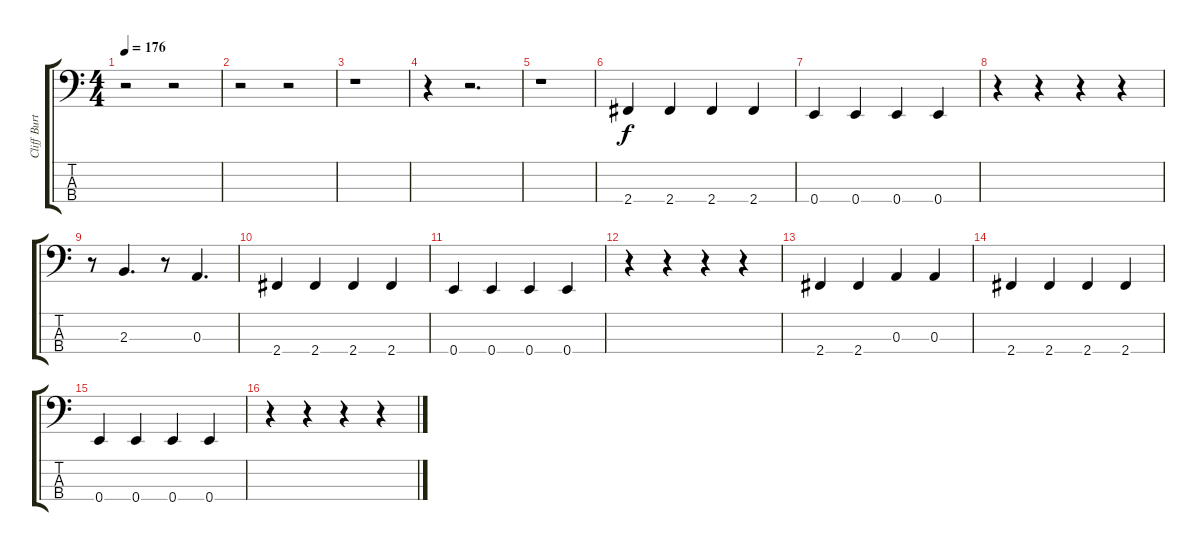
\track ("Cliff Burton" "Cliff Burt") {instrument electricbasspick}
\staff {score tabs}
\tuning (G2 D2 A1 E1) {hide}
\ts (4 4)
\tempo 176
\clef f4
\ks c
r.2{dy f instrument electricbasspick} r.2 |
r.2 r.2 |
r.1 |
r.4 r.2{d} |
r.1 |
2.4.4 2.4.4 2.4.4 2.4.4 |
0.4.4 0.4.4 0.4.4 0.4.4 |
r.4 r.4 r.4 r.4 |
r.8 2.3.4{d} r.8 0.3.4{d} |
2.4.4 2.4.4 2.4.4 2.4.4 |
0.4.4 0.4.4 0.4.4 0.4.4 |
r.4 r.4 r.4 r.4 |
2.4.4 2.4.4 0.3.4 0.3.4 |
2.4.4 2.4.4 2.4.4 2.4.4 |
0.4.4 0.4.4 0.4.4 0.4.4 |
r.4 r.4 r.4 r.4
